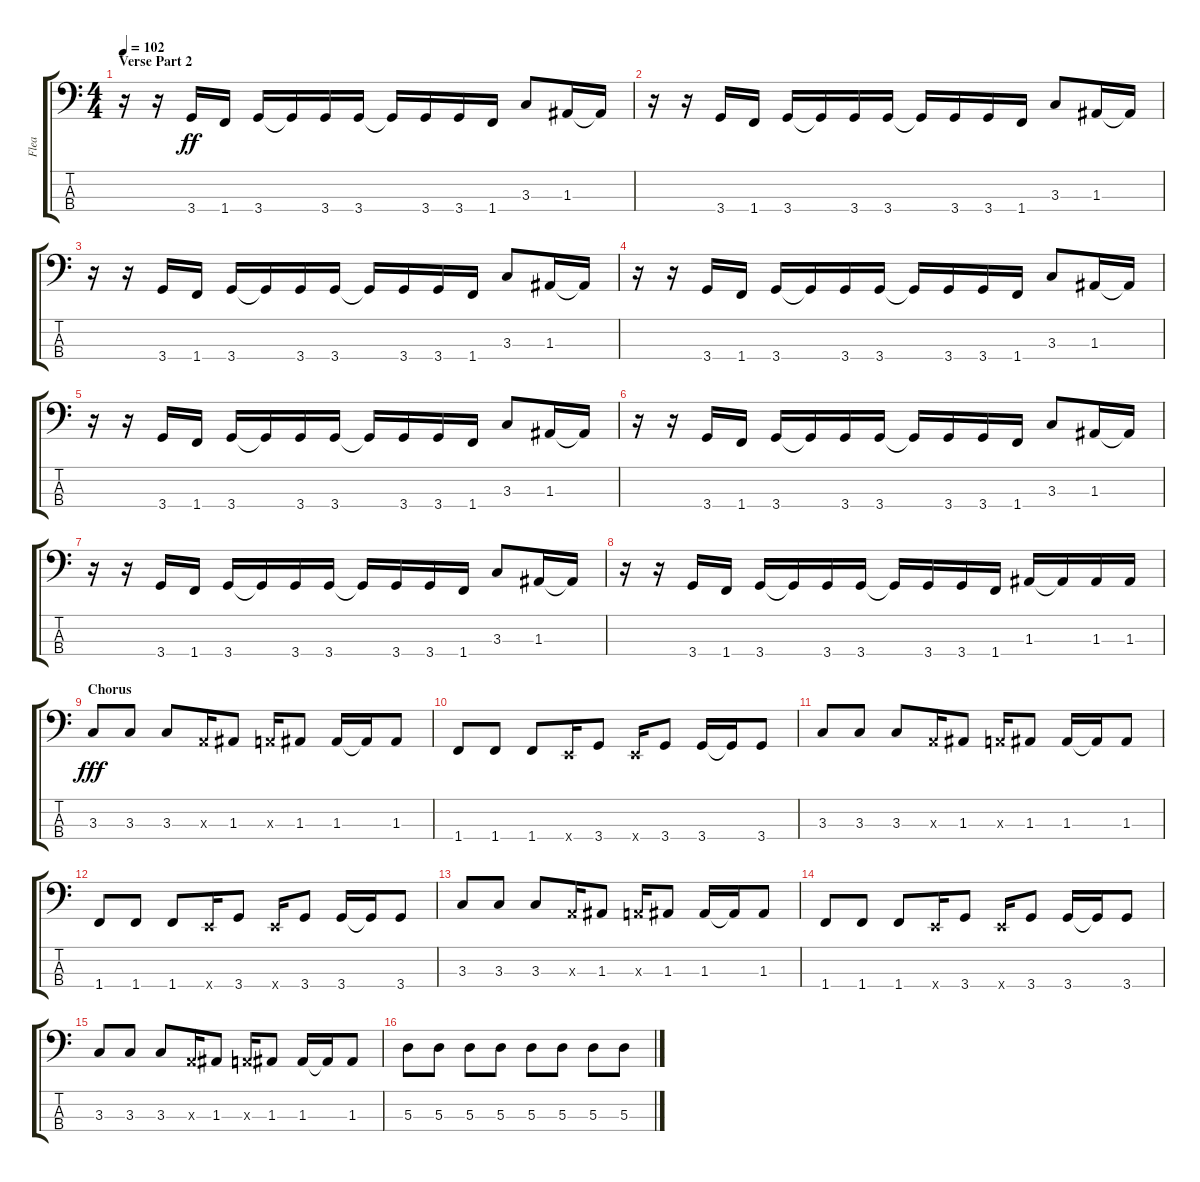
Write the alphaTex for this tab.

\track ("Flea" "Flea") {instrument electricbassfinger}
\staff {score tabs}
\tuning (G2 D2 A1 E1) {hide}
\ts (4 4)
\section ("" "Verse Part 2")
\tempo 102
\clef f4
\ks c
r.16{dy f} r.16 3.4.16{dy ff} 1.4.16 3.4.16 3.4{t}.16 3.4.16 3.4.16 3.4{t}.16 3.4.16 3.4.16 1.4.16 3.3.8 1.3.16 1.3{t}.16 |
r.16 r.16 3.4.16 1.4.16 3.4.16 3.4{t}.16 3.4.16 3.4.16 3.4{t}.16 3.4.16 3.4.16 1.4.16 3.3.8 1.3.16 1.3{t}.16 |
r.16 r.16 3.4.16 1.4.16 3.4.16 3.4{t}.16 3.4.16 3.4.16 3.4{t}.16 3.4.16 3.4.16 1.4.16 3.3.8 1.3.16 1.3{t}.16 |
r.16 r.16 3.4.16 1.4.16 3.4.16 3.4{t}.16 3.4.16 3.4.16 3.4{t}.16 3.4.16 3.4.16 1.4.16 3.3.8 1.3.16 1.3{t}.16 |
r.16 r.16 3.4.16 1.4.16 3.4.16 3.4{t}.16 3.4.16 3.4.16 3.4{t}.16 3.4.16 3.4.16 1.4.16 3.3.8 1.3.16 1.3{t}.16 |
r.16 r.16 3.4.16 1.4.16 3.4.16 3.4{t}.16 3.4.16 3.4.16 3.4{t}.16 3.4.16 3.4.16 1.4.16 3.3.8 1.3.16 1.3{t}.16 |
r.16 r.16 3.4.16 1.4.16 3.4.16 3.4{t}.16 3.4.16 3.4.16 3.4{t}.16 3.4.16 3.4.16 1.4.16 3.3.8 1.3.16 1.3{t}.16 |
r.16 r.16 3.4.16 1.4.16 3.4.16 3.4{t}.16 3.4.16 3.4.16 3.4{t}.16 3.4.16 3.4.16 1.4.16 1.3.16 1.3{t}.16 1.3.16 1.3.16 |
\section ("" "Chorus")
3.3.8{dy fff} 3.3.8 3.3.8 0.3{x}.16 1.3.8 0.3{x}.16 1.3.8 1.3.16 1.3{t}.16 1.3.8 |
1.4.8 1.4.8 1.4.8 0.4{x}.16 3.4.8 0.4{x}.16 3.4.8 3.4.16 3.4{t}.16 3.4.8 |
3.3.8 3.3.8 3.3.8 0.3{x}.16 1.3.8 0.3{x}.16 1.3.8 1.3.16 1.3{t}.16 1.3.8 |
1.4.8 1.4.8 1.4.8 0.4{x}.16 3.4.8 0.4{x}.16 3.4.8 3.4.16 3.4{t}.16 3.4.8 |
3.3.8 3.3.8 3.3.8 0.3{x}.16 1.3.8 0.3{x}.16 1.3.8 1.3.16 1.3{t}.16 1.3.8 |
1.4.8 1.4.8 1.4.8 0.4{x}.16 3.4.8 0.4{x}.16 3.4.8 3.4.16 3.4{t}.16 3.4.8 |
3.3.8 3.3.8 3.3.8 0.3{x}.16 1.3.8 0.3{x}.16 1.3.8 1.3.16 1.3{t}.16 1.3.8 |
5.3.8 5.3.8 5.3.8 5.3.8 5.3.8 5.3.8 5.3.8 5.3.8
